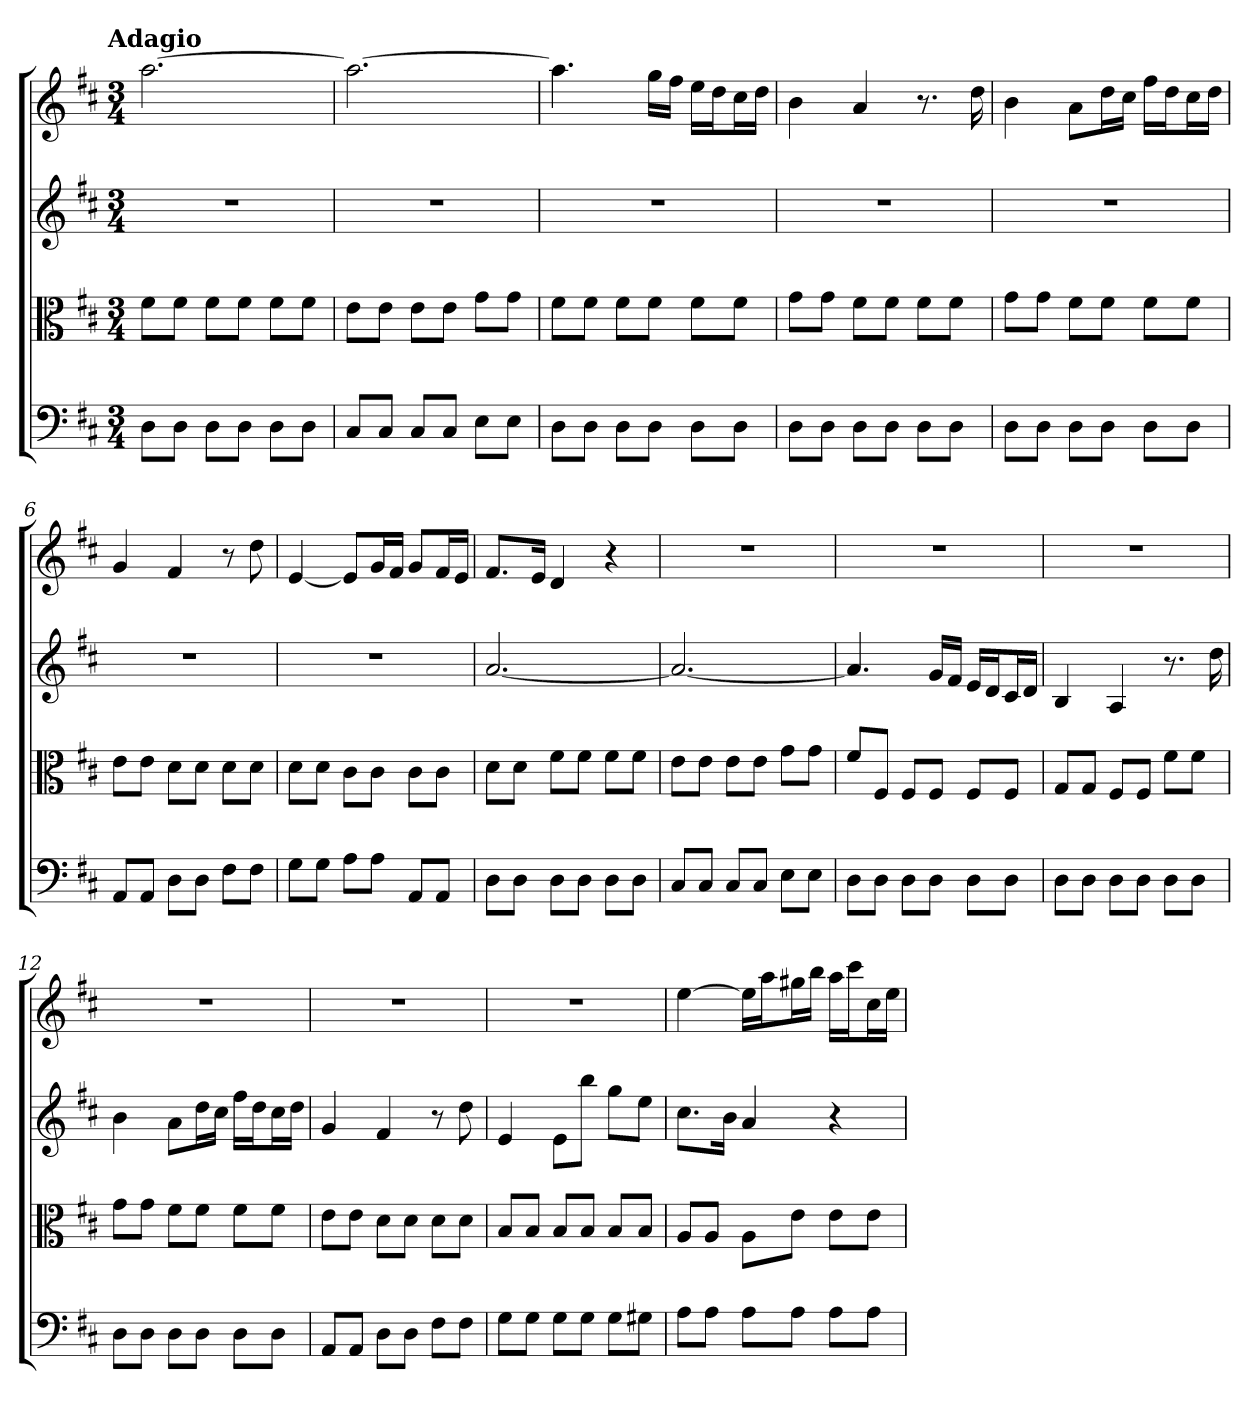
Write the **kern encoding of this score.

**kern	**kern	**kern	**kern
*part4	*part3	*part2	*part1
*staff4	*staff3	*staff2	*staff1
*clefF4	*clefC3	*clefG2	*clefG2
*k[f#c#]	*k[f#c#]	*k[f#c#]	*k[f#c#]
*D:	*D:	*D:	*D:
!!LO:TX:omd:t=Adagio
*M3/4	*M3/4	*M3/4	*M3/4
*MM56	*MM56	*MM56	*MM56
=	=	=	=
8D\L	8f#\L	2.r	[2.aa
8D\J	8f#\J	.	.
8D\L	8f#\L	.	.
8D\J	8f#\J	.	.
8D\L	8f#\L	.	.
8D\J	8f#\J	.	.
=2	=2	=2	=2
8C#/L	8e\L	2.r	2.aa_
8C#/J	8e\J	.	.
8C#/L	8e\L	.	.
8C#/J	8e\J	.	.
8E\L	8g\L	.	.
8E\J	8g\J	.	.
=3	=3	=3	=3
8D\L	8f#\L	2.r	4.aa]
8D\J	8f#\J	.	.
8D\L	8f#\L	.	.
8D\J	8f#\J	.	16gg\LL
.	.	.	16ff#\JJ
8D\L	8f#\L	.	16ee\LL
.	.	.	16dd\J
8D\J	8f#\J	.	16cc#\L
.	.	.	16dd\JJ
=4	=4	=4	=4
8D\L	8g\L	2.r	4b
8D\J	8g\J	.	.
8D\L	8f#\L	.	4a
8D\J	8f#\J	.	.
8D\L	8f#\L	.	8.r
8D\J	8f#\J	.	.
.	.	.	16dd
=5	=5	=5	=5
8D\L	8g\L	2.r	4b
8D\J	8g\J	.	.
8D\L	8f#\L	.	8a\L
8D\J	8f#\J	.	16dd\L
.	.	.	16cc#\JJ
8D\L	8f#\L	.	16ff#\LL
.	.	.	16dd\J
8D\J	8f#\J	.	16cc#\L
.	.	.	16dd\JJ
=6	=6	=6	=6
8AA/L	8e\L	2.r	4g
8AA/J	8e\J	.	.
8D\L	8d\L	.	4f#
8D\J	8d\J	.	.
8F#\L	8d\L	.	8r
8F#\J	8d\J	.	8dd
=7	=7	=7	=7
8G\L	8d\L	2.r	[4e
8G\J	8d\J	.	.
8A\L	8c#\L	.	8e/L]
8A\J	8c#\J	.	16g/L
.	.	.	16f#/JJ
8AA/L	8c#\L	.	8g/L
8AA/J	8c#\J	.	16f#/L
.	.	.	16e/JJ
=8	=8	=8	=8
8D\L	8d\L	[2.a	8.f#/L
8D\J	8d\J	.	.
.	.	.	16e/Jk
8D\L	8f#\L	.	4d
8D\J	8f#\J	.	.
8D\L	8f#\L	.	4r
8D\J	8f#\J	.	.
=9	=9	=9	=9
8C#/L	8e\L	2.a_	2.r
8C#/J	8e\J	.	.
8C#/L	8e\L	.	.
8C#/J	8e\J	.	.
8E\L	8g\L	.	.
8E\J	8g\J	.	.
=10	=10	=10	=10
8D\L	8f#/L	4.a]	2.r
8D\J	8F#/J	.	.
8D\L	8F#/L	.	.
8D\J	8F#/J	16g/LL	.
.	.	16f#/JJ	.
8D\L	8F#/L	16e/LL	.
.	.	16d/J	.
8D\J	8F#/J	16c#/L	.
.	.	16d/JJ	.
=11	=11	=11	=11
8D\L	8G/L	4B	2.r
8D\J	8G/J	.	.
8D\L	8F#/L	4A	.
8D\J	8F#/J	.	.
8D\L	8f#\L	8.r	.
8D\J	8f#\J	.	.
.	.	16dd	.
=12	=12	=12	=12
8D\L	8g\L	4b	2.r
8D\J	8g\J	.	.
8D\L	8f#\L	8a\L	.
8D\J	8f#\J	16dd\L	.
.	.	16cc#\JJ	.
8D\L	8f#\L	16ff#\LL	.
.	.	16dd\J	.
8D\J	8f#\J	16cc#\L	.
.	.	16dd\JJ	.
=13	=13	=13	=13
8AA/L	8e\L	4g	2.r
8AA/J	8e\J	.	.
8D\L	8d\L	4f#	.
8D\J	8d\J	.	.
8F#\L	8d\L	8r	.
8F#\J	8d\J	8dd	.
=14	=14	=14	=14
8G\L	8B/L	4e	2.r
8G\J	8B/J	.	.
8G\L	8B/L	8e\L	.
8G\J	8B/J	8bb\J	.
8G\L	8B/L	8gg\L	.
8G#X\J	8B/J	8ee\J	.
=15	=15	=15	=15
8A\L	8A/L	8.cc#\L	[4ee
8A\J	8A/J	.	.
.	.	16b\Jk	.
8A\L	8A\L	4a	16ee\LL]
.	.	.	16aa\J
8A\J	8e\J	.	16gg#X\L
.	.	.	16bb\JJ
8A\L	8e\L	4r	16aa\LL
.	.	.	16ccc#\J
8A\J	8e\J	.	16cc#\L
.	.	.	16ee\JJ
=	=	=	=
*-	*-	*-	*-
